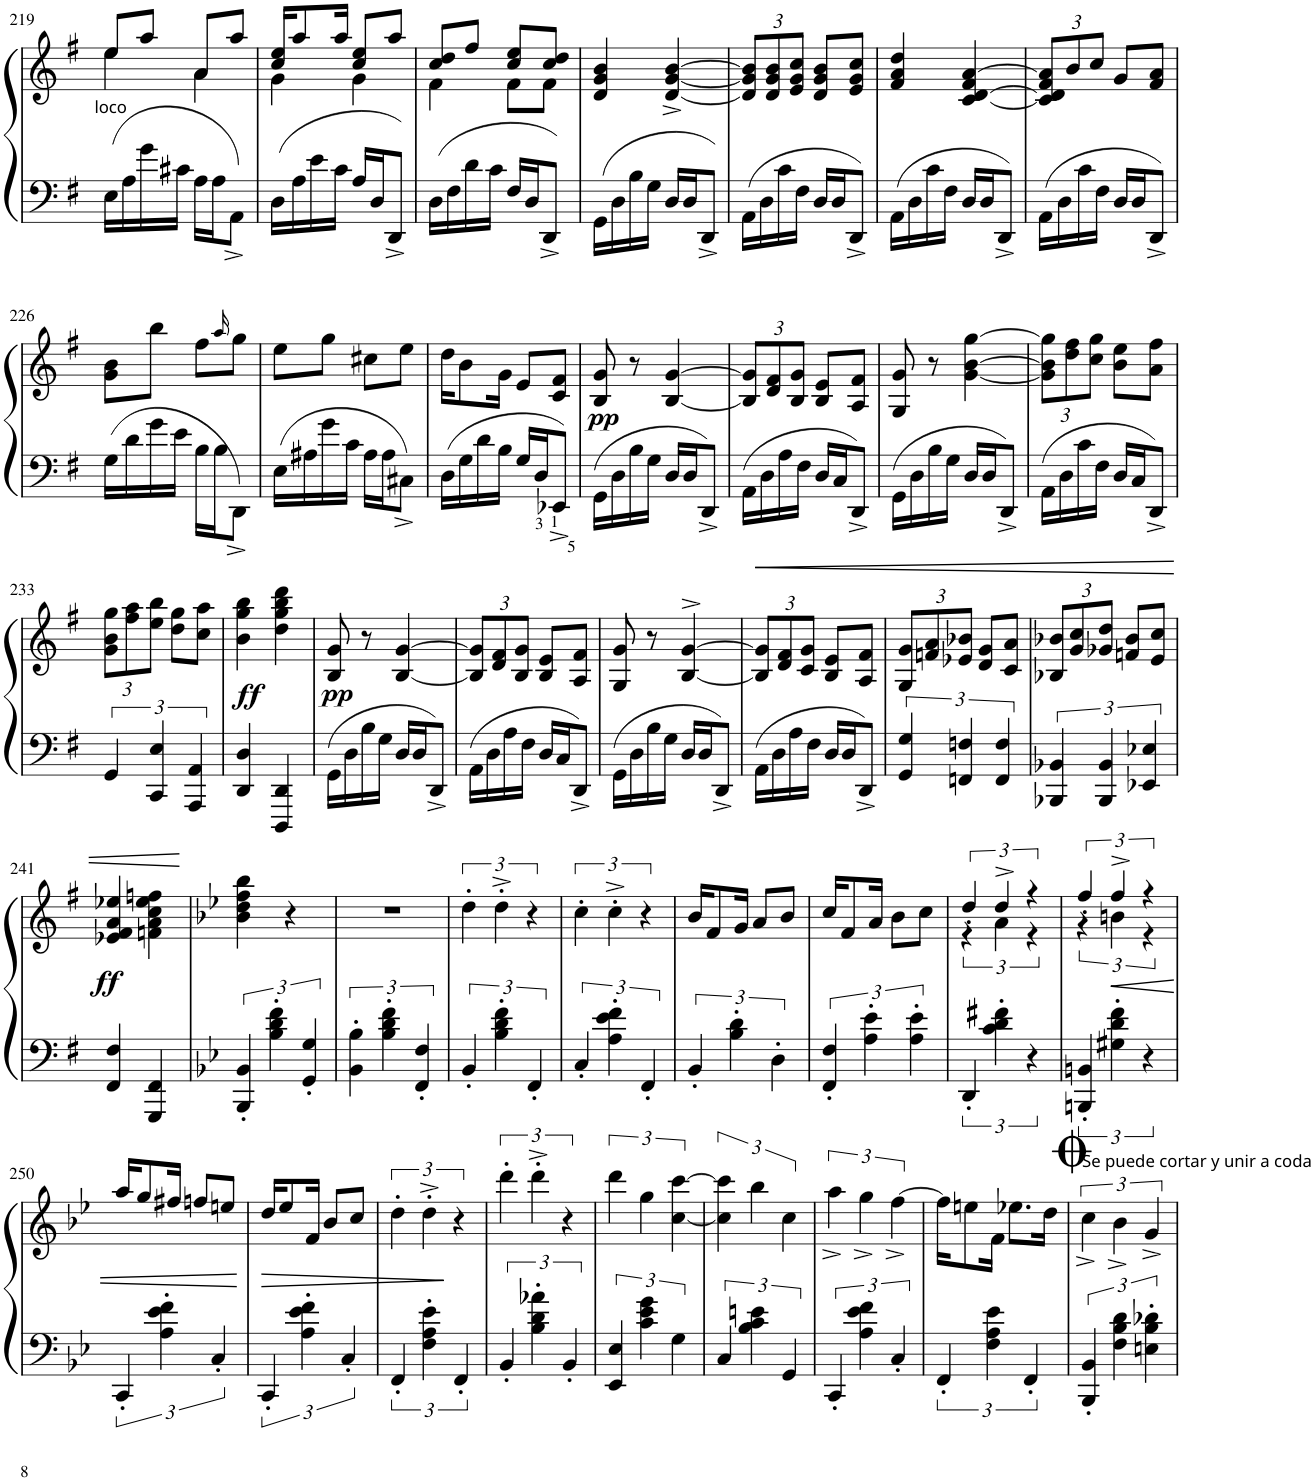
**kern	**kern	**dynam
*part1	*part1	*part1
*staff2	*staff1	*staff1/2
*I"Piano	*	*
*I'Pno.	*	*
!!LO:PB:g=z
*clefF4	*clefG2	*
*k[f#]	*k[f#]	*
*M2/4	*M2/4	*
=219	=219	=219
*	*^	*
!LO:TX:a:t=loco	!	!	!
16E\LL	8ee/L	4ee\	.
16A\	.	.	.
16g\	8aa/J	.	.
16c#X\JJ	.	.	.
16A\LL	8a/L	4a\	.
16A\J	.	.	.
8AA^<\J	8aa/J	.	.
=220	=220	=220	=220
16D\LL	16cc/ 16ee/KL	4g\	.
16A\	8aa/	.	.
16e\	.	.	.
16c\JJ	16aa/Jk	.	.
16A/LL	8cc/ 8ee/L	4g\	.
16D/J	.	.	.
8DD^</J	8aa/J	.	.
=221	=221	=221	=221
16D\LL	8cc/ 8dd/L	4f#\	.
16F#\	.	.	.
16d\	8ff#/J	.	.
16c\JJ	.	.	.
16F#/LL	8cc/ 8ee/L	8f#\L	.
16D/J	.	.	.
8DD^</J	8cc/ 8dd/J	8f#\J	.
*	*v	*v	*
=222	=222	=222
16GG\LL	4d/ 4g/ 4b/	.
16D\	.	.
16B\	.	.
16G\JJ	.	.
16D/LL	[4d/^ [4g/^ [4b/^	.
16D/J	.	.
8DD^</J	.	.
=223	=223	=223
*	*Xbrackettup	*
16AA\LL	12d/] 12g/] 12b/]L	.
16D\	.	.
.	12d/ 12g/ 12b/	.
16c\	.	.
.	12e/ 12g/ 12cc/J	.
16F#\JJ	.	.
16D/LL	8d/ 8g/ 8b/L	.
16D/J	.	.
8DD^</J	8e/ 8g/ 8cc/J	.
=224	=224	=224
16AA\LL	4f#/ 4a/ 4dd/	.
16D\	.	.
16c\	.	.
16F#\JJ	.	.
16D/LL	[4c/ [4d/ 4f#/ [4a/	.
16D/J	.	.
8DD^</J	.	.
=225	=225	=225
16AA\LL	12c/] 12d/] 12f#/ 12a/]L	.
16D\	.	.
.	12b/	.
16c\	.	.
.	12cc/J	.
16F#\JJ	.	.
16D/LL	8g/L	.
16D/J	.	.
8DD^</J	8f#/ 8a/J	.
!!LO:LB:g=z
=226	=226	=226
16G\LL	8g\ 8b\L	.
16d\	.	.
16g\	8bb\J	.
16e\JJ	.	.
16B\LL	8ff#\L	.
16B\J	.	.
.	16qaa/	.
8DD^<\J	8gg\J	.
=227	=227	=227
16E\LL	8ee\L	.
16A#X\	.	.
16g\	8gg\J	.
16c\JJ	.	.
16A#\LL	8cc#X\L	.
16A#\J	.	.
8C#X^<\J	8ee\J	.
=228	=228	=228
16D\LL	16dd\KL	.
16G\	8b\	.
16d\	.	.
16B\JJ	16g\Jk	.
16G/LL	8e/L	.
16D/J	.	.
8EE-X^</J	8c/ 8f#/J	.
=229	=229	=229
!	!	!LO:DY:b
16GG\LL	8B/ 8g/	pp
16D\	.	.
16B\	8r	.
16G\JJ	.	.
16D/LL	[4B/ [4g/	.
16D/J	.	.
8DD^</J	.	.
=230	=230	=230
16AA\LL	12B/] 12g/]L	.
16D\	.	.
.	12d/ 12f#/	.
16A\	.	.
.	12B/ 12g/J	.
16F#\JJ	.	.
16D/LL	8B/ 8e/L	.
16C/J	.	.
8DD^</J	8A/ 8f#/J	.
=231	=231	=231
16GG\LL	8G/ 8g/	.
16D\	.	.
16B\	8r	.
16G\JJ	.	.
16D/LL	[4g\ [4b\ [4gg\	.
16D/J	.	.
8DD^</J	.	.
=232	=232	=232
16AA\LL	12g\] 12b\] 12gg\]L	.
16D\	.	.
.	12dd\ 12ff#\	.
16c\	.	.
.	12cc\ 12gg\J	.
16F#\JJ	.	.
16D/LL	8b\ 8ee\L	.
16C/J	.	.
8DD^</J	8a\ 8ff#\J	.
!!LO:LB:g=z
=233	=233	=233
6GG/	12g\ 12b\ 12gg\L	.
.	12ff#\ 12aa\	.
6CC/ 6E/	12ee\ 12bb\J	.
.	8dd\ 8gg\L	.
6AAA/ 6AA/	.	.
.	8cc\ 8aa\J	.
=234	=234	=234
!	!	!LO:DY:b
4DD/ 4D/	4b\ 4gg\ 4bb\	ff
4DDD/ 4DD/	4dd\ 4gg\ 4bb\ 4ddd\	.
=235	=235	=235
!	!	!LO:DY:b
16GG\LL	8B/ 8g/	pp
16D\	.	.
16B\	8r	.
16G\JJ	.	.
16D/LL	[4B/ [4g/	.
16D/J	.	.
8DD^</J	.	.
=236	=236	=236
16AA\LL	12B/] 12g/]L	.
16D\	.	.
.	12d/ 12f#/	.
16A\	.	.
.	12B/ 12g/J	.
16F#\JJ	.	.
16D/LL	8B/ 8e/L	.
16C/J	.	.
8DD^</J	8A/ 8f#/J	.
=237	=237	=237
16GG\LL	8G/ 8g/	.
16D\	.	.
16B\	8r	.
16G\JJ	.	.
16D/LL	[4B/^> [4g/^>	.
16D/J	.	.
8DD^</J	.	.
=238	=238	=238
!	!	!LO:HP:b
16AA\LL	12B/] 12g/]L	<
16D\	.	.
.	12d/ 12f#/	.
16A\	.	.
.	12c/ 12g/J	.
16F#\JJ	.	.
16D/LL	8B/ 8e/L	.
16D/J	.	.
8DD^</J	8A/ 8f#/J	.
=239	=239	=239
6GG/ 6G/	12G/ 12g/L	.
.	12fn/ 12a/	.
6FFn/ 6Fn/	12e-X/ 12b-X/J	.
.	8d/ 8g/L	.
6FF/ 6F/	.	.
.	8c/ 8a/J	.
=240	=240	=240
6BBB-X/ 6BB-X/	12B-X/ 12b-X/L	.
.	12g/ 12cc/	.
6BBB-/ 6BB-/	12g-X/ 12dd/J	.
.	8fn/ 8b-/L	.
6EE-X/ 6E-X/	.	.
.	8e/ 8cc/J	.
!!LO:LB:g=z
=241	=241	=241
!	!	!LO:DY:b
4FF#/ 4F#/	4e-X/ 4f#/ 4a/ 4ee-X/	ff
4GGG/ 4FF#/	4fn\ 4a\ 4cc\ 4ee-\ 4ffn\	.
=242	=242	=242
*k[b-e-]	*k[b-e-]	*
6BBB-/' 6BB-/'	4b-\ 4dd\ 4ff\ 4bb-\	.
6B-\' 6d\' 6f\'	.	.
.	4r	.
6GG/' 6G/'	.	.
=243	=243	=243
6BB-\' 6B-\'	2r	.
6B-\' 6d\' 6f\'	.	.
6FF/' 6F/'	.	.
=244	=244	=244
*	*brackettup	*
6BB-'/	6dd'\	.
6B-\' 6d\' 6f\'	6dd'^\	.
6FF'/	6r	.
=245	=245	=245
6C'/	6cc'\	.
6A\' 6e-\' 6f\'	6cc'^\	.
6FF'/	6r	.
=246	=246	=246
6BB-'/	16b-/KL	.
.	8f/	.
6B-\' 6d\'	.	.
.	16g/Jk	.
.	8a/L	.
6D'\	.	.
.	8b-/J	.
=247	=247	=247
6FF/' 6F/'	16cc/KL	.
.	8f/	.
6A\' 6e-\'	.	.
.	16a/Jk	.
.	8b-\L	.
6A\' 6e-\'	.	.
.	8cc\J	.
=248	=248	=248
*	*^	*
6DD'/	6dd'</	6r	.
6c\' 6d\' 6f#X\'	6dd^/	6a\	.
6r	6r	6r	.
=249	=249	=249	=249
6BBBn/' 6BBn/'	6ff'</	6r	.
!	!	!	!LO:HP:b
6G#X\' 6d\' 6f\'	6ff^/	6bn\	<
6r	6r	6r	.
*	*v	*v	*
!!LO:LB:g=z
=250	=250	=250
6CC'/	16aa/KL	.
.	8gg/	.
6A\' 6e-\' 6f\'	.	.
.	16ff#X/Jk	.
.	8ffn/L	.
6C'/	.	.
.	8een/J	.
.	.	[
=251	=251	=251
6CC'/	16dd/KL	.
.	8ee-/	.
6A\' 6e-\' 6f\'	.	.
.	16f/Jk	.
.	8b-/L	.
6C'/	.	.
.	8cc/J	.
=252	=252	=252
6FF'/	6dd'\	.
6F\' 6A\' 6e-\'	6dd'^\	.
6FF'/	6r	[
=253	=253	=253
6BB-'/	6ddd'\	.
6B-\' 6d\' 6a-X\'	6ddd'^\	.
6BB-'/	6r	.
=254	=254	=254
6EE-/ 6E-/	6ddd\	.
6c\ 6e-\ 6g\	6gg\	.
6G\	[6cc\ [6ccc\	.
=255	=255	=255
6C/	6cc\] 6ccc\]	.
6B-\ 6c\ 6en\	6bb-\	.
6GG/	6cc\	.
=256	=256	=256
6CC'/	6aa^<\	.
6A\ 6e-\ 6f\	6gg^<\	.
6C'/	[6ff^<\	.
=257	=257	=257
6FF'/	16ff\KL]	.
.	8een\	.
6F\ 6A\ 6e-\	.	.
.	16f\Jk	.
.	8.ee-X\L	.
6FF'/	.	.
.	16dd\Jk	.
=258	=258	=258
!	!LO:TX:a:t=Se puede cortar y unir a coda	!
6BBB-/' 6BB-/'	6cc^<\	.
6F\ 6B-\ 6d\	6b-^<\	.
6En\' 6B-\' 6d-X\'	6g^</	.
=	=	=
*-	*-	*-
